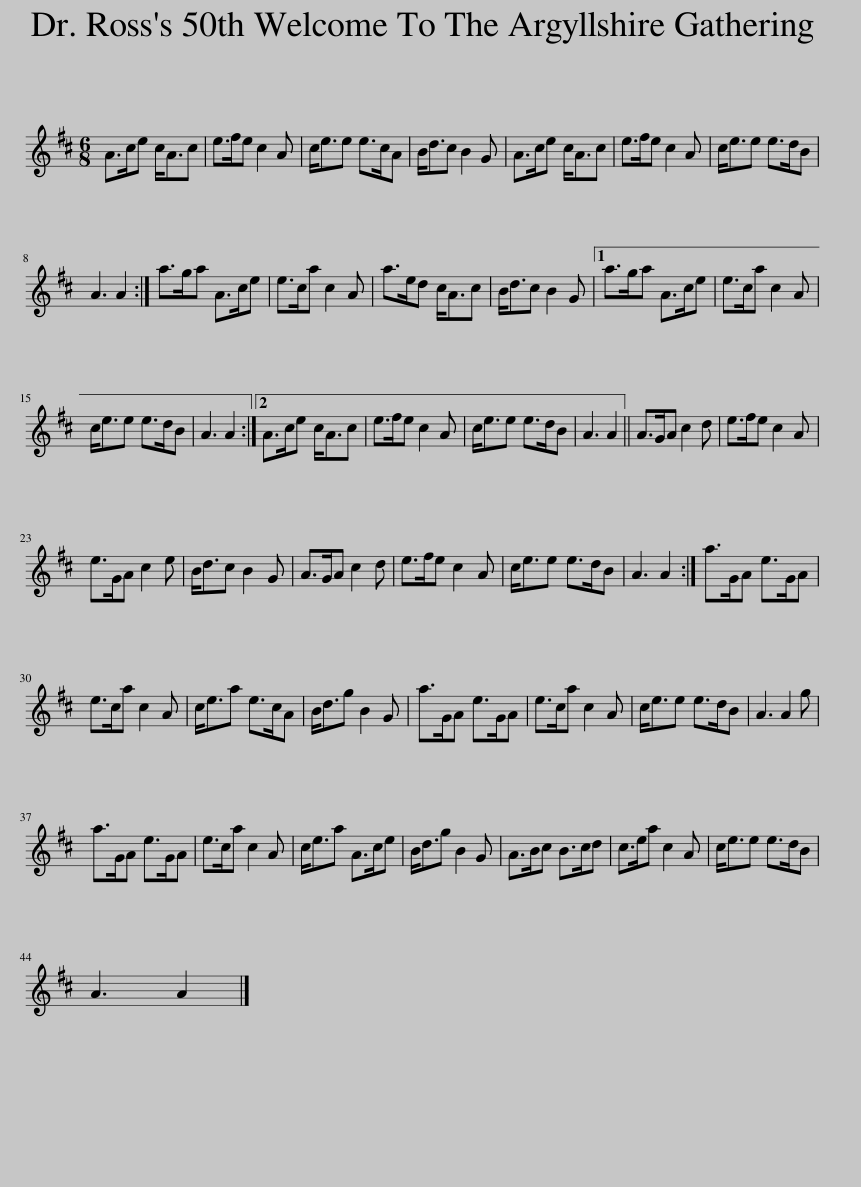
X:1
L:1/8
M:6/8
I:linebreak $
K:D
V:1 treble
V:1
 A>ce c<Ac | e>fe c2 A | c<ee e>cA | B<dc B2 G | A>ce c<Ac | %5
 e>fe c2 A | c<ee e>dB |$ A3 A2 :| a>ga A>ce | e>ca c2 A | %10
 a>ed c<Ac | B<dc B2 G |1 a>ga A>ce | e>ca c2 A |$ c<ee e>dB | %15
 A3 A2 :|2 A>ce c<Ac | e>fe c2 A | c<ee e>dB | A3 A2 || %20
 A>GA c2 d | e>fe c2 A |$ e>GA c2 e | B<dc B2 G | A>GA c2 d | %25
 e>fe c2 A | c<ee e>dB | A3 A2 :| a>GA e>GA |$ e>ca c2 A | %30
 c<ea e>cA | B<dg B2 G | a>GA e>GA | e>ca c2 A | c<ee e>dB | %35
 A3 A2 g |$ a>GA e>GA | e>ca c2 A | c<ea A>ce | B<dg B2 G | %40
 A>Bc B>cd | c>ea c2 A | c<ee e>dB |$ A3 A2 |] %44
